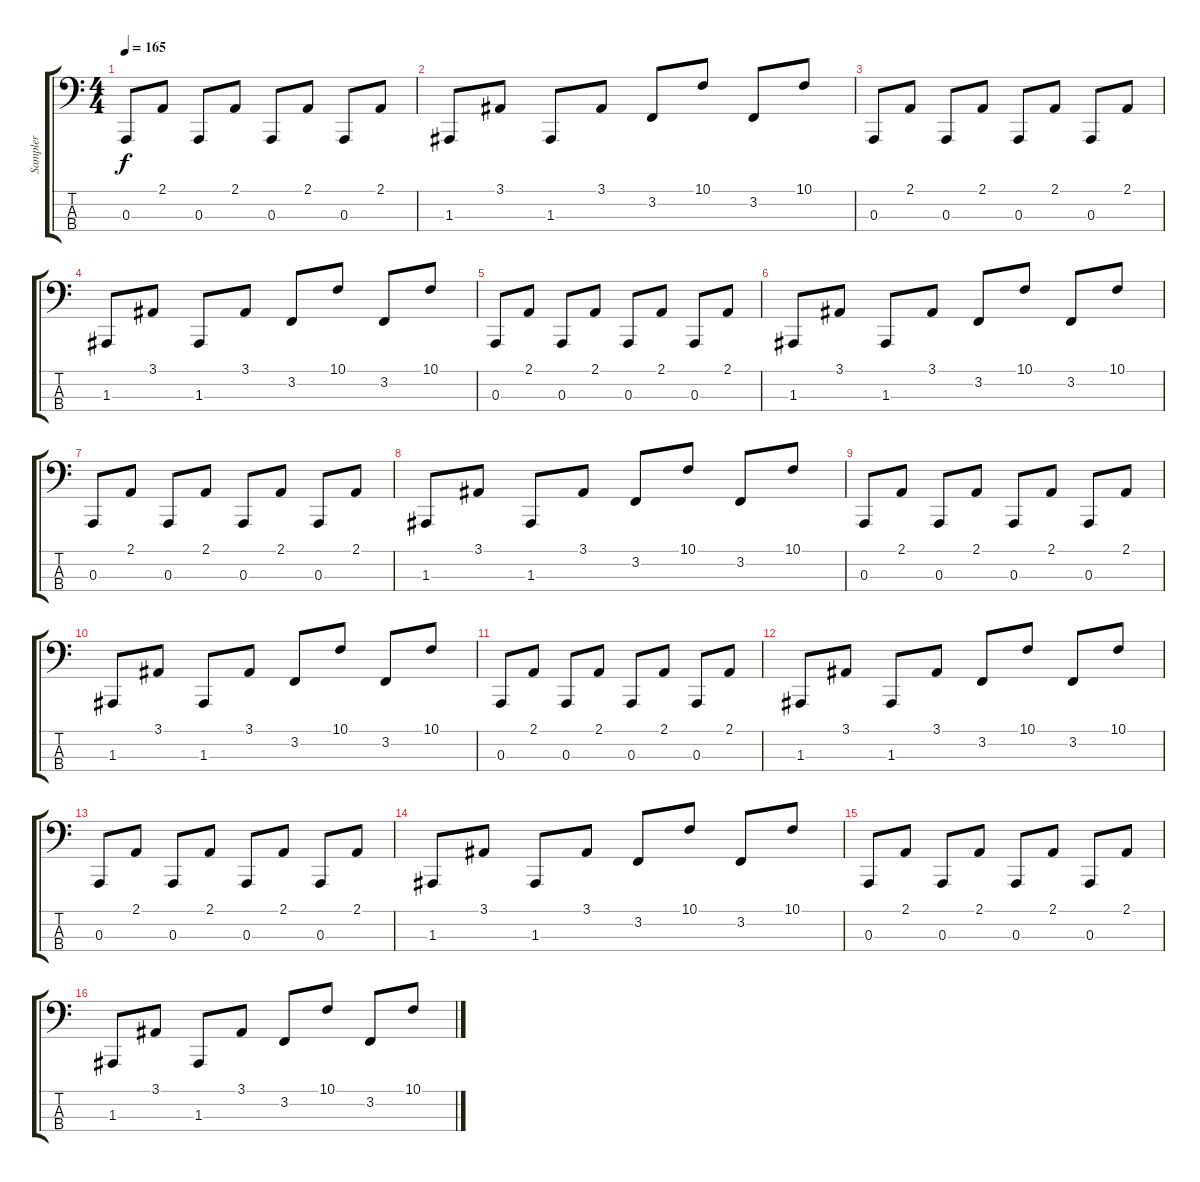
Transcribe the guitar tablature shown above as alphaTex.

\track ("Sampler" "Sampler") {instrument lead2sawtooth}
\staff {score tabs}
\tuning (G2 D2 A1 E1) {hide}
\ts (4 4)
\tempo 165
\clef f4
\ks c
0.3.8{dy f} 2.1.8 0.3.8 2.1.8 0.3.8 2.1.8 0.3.8 2.1.8 |
1.3.8 3.1.8 1.3.8 3.1.8 3.2.8 10.1.8 3.2.8 10.1.8 |
0.3.8 2.1.8 0.3.8 2.1.8 0.3.8 2.1.8 0.3.8 2.1.8 |
1.3.8 3.1.8 1.3.8 3.1.8 3.2.8 10.1.8 3.2.8 10.1.8 |
0.3.8 2.1.8 0.3.8 2.1.8 0.3.8 2.1.8 0.3.8 2.1.8 |
1.3.8 3.1.8 1.3.8 3.1.8 3.2.8 10.1.8 3.2.8 10.1.8 |
0.3.8 2.1.8 0.3.8 2.1.8 0.3.8 2.1.8 0.3.8 2.1.8 |
1.3.8 3.1.8 1.3.8 3.1.8 3.2.8 10.1.8 3.2.8 10.1.8 |
0.3.8 2.1.8 0.3.8 2.1.8 0.3.8 2.1.8 0.3.8 2.1.8 |
1.3.8 3.1.8 1.3.8 3.1.8 3.2.8 10.1.8 3.2.8 10.1.8 |
0.3.8 2.1.8 0.3.8 2.1.8 0.3.8 2.1.8 0.3.8 2.1.8 |
1.3.8 3.1.8 1.3.8 3.1.8 3.2.8 10.1.8 3.2.8 10.1.8 |
0.3.8 2.1.8 0.3.8 2.1.8 0.3.8 2.1.8 0.3.8 2.1.8 |
1.3.8 3.1.8 1.3.8 3.1.8 3.2.8 10.1.8 3.2.8 10.1.8 |
0.3.8 2.1.8 0.3.8 2.1.8 0.3.8 2.1.8 0.3.8 2.1.8 |
1.3.8 3.1.8 1.3.8 3.1.8 3.2.8 10.1.8 3.2.8 10.1.8
